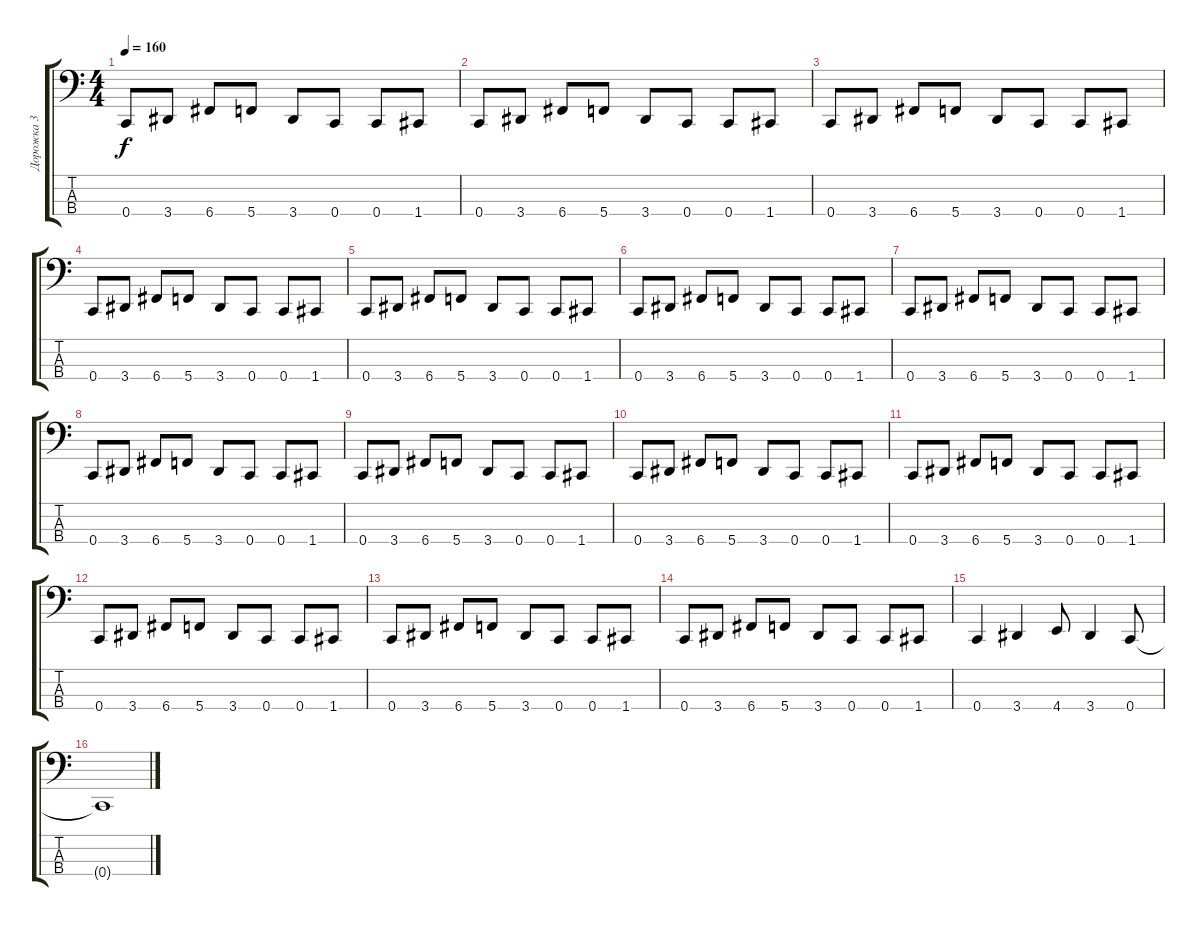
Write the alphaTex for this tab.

\track ("Дорожка 3" "Дорожка 3") {instrument electricbasspick}
\staff {score tabs}
\tuning (F2 C2 G1 C1) {hide}
\ts (4 4)
\tempo 160
\clef f4
\ks c
0.4.8{dy f} 3.4.8 6.4.8 5.4.8 3.4.8 0.4.8 0.4.8 1.4.8 |
0.4.8 3.4.8 6.4.8 5.4.8 3.4.8 0.4.8 0.4.8 1.4.8 |
0.4.8 3.4.8 6.4.8 5.4.8 3.4.8 0.4.8 0.4.8 1.4.8 |
0.4.8 3.4.8 6.4.8 5.4.8 3.4.8 0.4.8 0.4.8 1.4.8 |
0.4.8 3.4.8 6.4.8 5.4.8 3.4.8 0.4.8 0.4.8 1.4.8 |
0.4.8 3.4.8 6.4.8 5.4.8 3.4.8 0.4.8 0.4.8 1.4.8 |
0.4.8 3.4.8 6.4.8 5.4.8 3.4.8 0.4.8 0.4.8 1.4.8 |
0.4.8 3.4.8 6.4.8 5.4.8 3.4.8 0.4.8 0.4.8 1.4.8 |
0.4.8 3.4.8 6.4.8 5.4.8 3.4.8 0.4.8 0.4.8 1.4.8 |
0.4.8 3.4.8 6.4.8 5.4.8 3.4.8 0.4.8 0.4.8 1.4.8 |
0.4.8 3.4.8 6.4.8 5.4.8 3.4.8 0.4.8 0.4.8 1.4.8 |
0.4.8 3.4.8 6.4.8 5.4.8 3.4.8 0.4.8 0.4.8 1.4.8 |
0.4.8 3.4.8 6.4.8 5.4.8 3.4.8 0.4.8 0.4.8 1.4.8 |
0.4.8 3.4.8 6.4.8 5.4.8 3.4.8 0.4.8 0.4.8 1.4.8 |
0.4.4 3.4.4 4.4.8 3.4.4 0.4.8 |
0.4{t}.1
